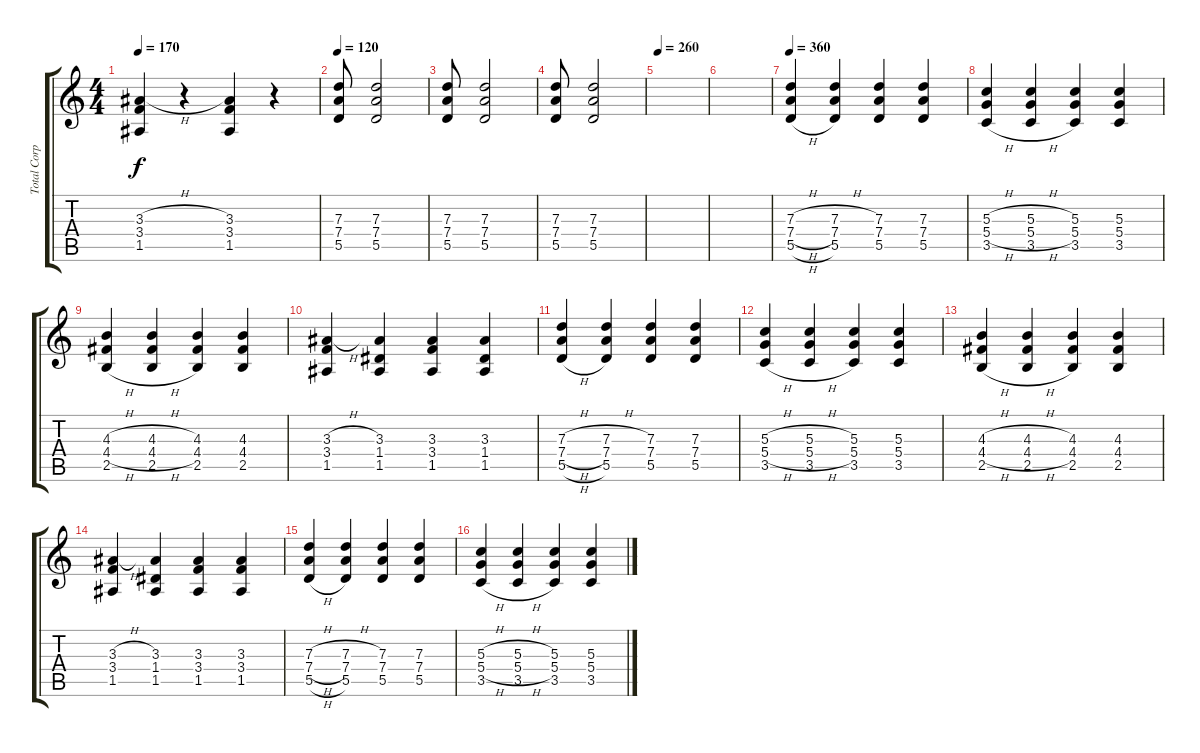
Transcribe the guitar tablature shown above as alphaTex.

\track ("Total Corpse" "Total Corp") {instrument overdrivenguitar}
\staff {score tabs}
\tuning (E4 B3 G3 D3 A2 E2) {hide}
\ts (4 4)
\tempo 170
\clef g2
\ks c
(3.3{h} 3.4 1.5).4{dy f} r.4 (3.3 3.4 1.5).4 r.4 |
\tempo 120
(7.3 7.4 5.5).8 (7.3 7.4 5.5).2 |
(7.3 7.4 5.5).8 (7.3 7.4 5.5).2 |
(7.3 7.4 5.5).8 (7.3 7.4 5.5).2 |
\tempo 260
|
|
\tempo 360
(7.3{h} 7.4{h} 5.5{h}).4 (7.3{h} 7.4 5.5).4 (7.3 7.4 5.5).4 (7.3 7.4 5.5).4 |
(5.3{h} 5.4{h} 3.5{h}).4 (5.3{h} 5.4{h} 3.5{h}).4 (5.3 5.4 3.5).4 (5.3 5.4 3.5).4 |
(4.3{h} 4.4{h} 2.5{h}).4 (4.3{h} 4.4{h} 2.5{h}).4 (4.3 4.4 2.5).4 (4.3 4.4 2.5).4 |
(3.3{h} 3.4 1.5).4 (3.3 1.4 1.5).4 (3.3 3.4 1.5).4 (3.3 1.4 1.5).4 |
(7.3{h} 7.4{h} 5.5{h}).4 (7.3{h} 7.4 5.5).4 (7.3 7.4 5.5).4 (7.3 7.4 5.5).4 |
(5.3{h} 5.4{h} 3.5{h}).4 (5.3{h} 5.4{h} 3.5{h}).4 (5.3 5.4 3.5).4 (5.3 5.4 3.5).4 |
(4.3{h} 4.4{h} 2.5{h}).4 (4.3{h} 4.4{h} 2.5{h}).4 (4.3 4.4 2.5).4 (4.3 4.4 2.5).4 |
(3.3{h} 3.4 1.5).4 (3.3 1.4 1.5).4 (3.3 3.4 1.5).4 (3.3 3.4 1.5).4 |
(7.3{h} 7.4{h} 5.5{h}).4 (7.3{h} 7.4 5.5).4 (7.3 7.4 5.5).4 (7.3 7.4 5.5).4 |
(5.3{h} 5.4{h} 3.5{h}).4 (5.3{h} 5.4{h} 3.5{h}).4 (5.3 5.4 3.5).4 (5.3 5.4 3.5).4
